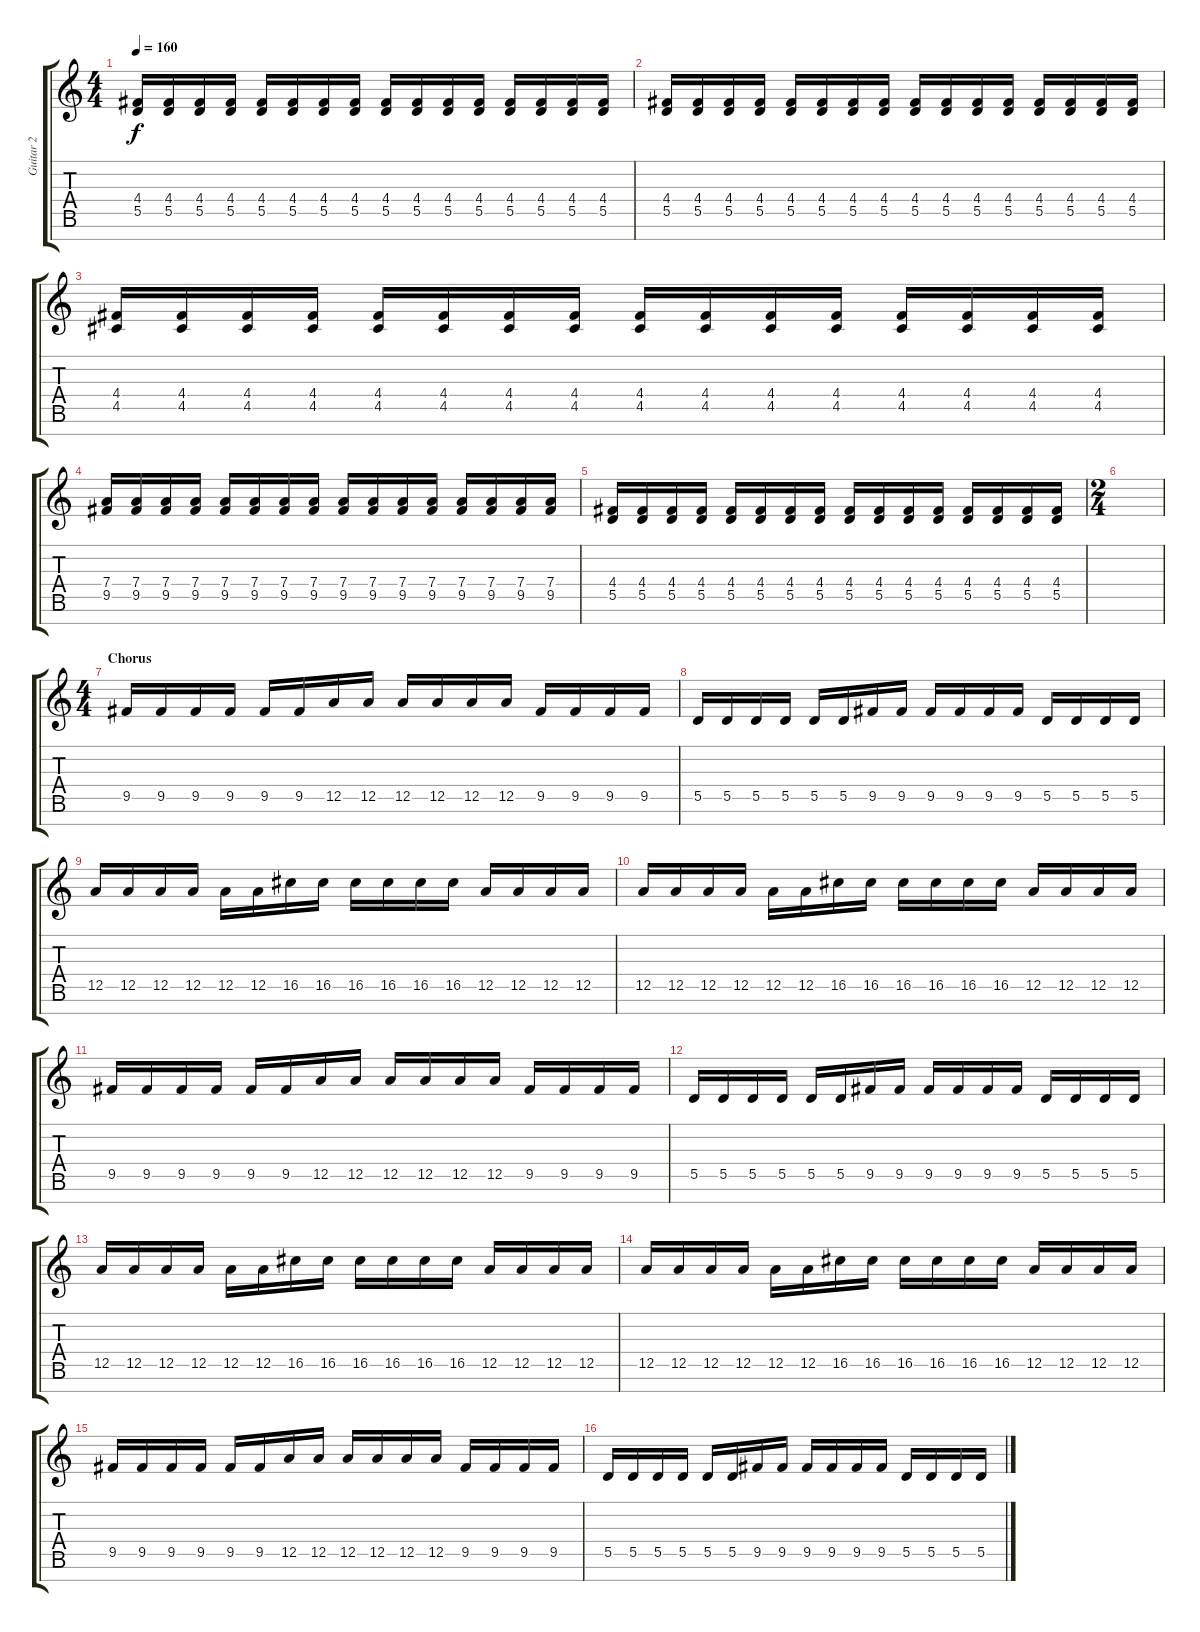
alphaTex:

\track ("Guitar 2" "Guitar 2") {instrument distortionguitar}
\staff {score tabs}
\tuning (E4 B3 Gb3 D3 A2 E2 B1) {hide}
\ts (4 4)
\tempo 160
\clef g2
\ks c
(4.4 5.5).16{dy f} (4.4 5.5).16 (4.4 5.5).16 (4.4 5.5).16 (4.4 5.5).16 (4.4 5.5).16 (4.4 5.5).16 (4.4 5.5).16 (4.4 5.5).16 (4.4 5.5).16 (4.4 5.5).16 (4.4 5.5).16 (4.4 5.5).16 (4.4 5.5).16 (4.4 5.5).16 (4.4 5.5).16 |
(4.4 5.5).16 (4.4 5.5).16 (4.4 5.5).16 (4.4 5.5).16 (4.4 5.5).16 (4.4 5.5).16 (4.4 5.5).16 (4.4 5.5).16 (4.4 5.5).16 (4.4 5.5).16 (4.4 5.5).16 (4.4 5.5).16 (4.4 5.5).16 (4.4 5.5).16 (4.4 5.5).16 (4.4 5.5).16 |
(4.4 4.5).16 (4.4 4.5).16 (4.4 4.5).16 (4.4 4.5).16 (4.4 4.5).16 (4.4 4.5).16 (4.4 4.5).16 (4.4 4.5).16 (4.4 4.5).16 (4.4 4.5).16 (4.4 4.5).16 (4.4 4.5).16 (4.4 4.5).16 (4.4 4.5).16 (4.4 4.5).16 (4.4 4.5).16 |
(7.4 9.5).16 (7.4 9.5).16 (7.4 9.5).16 (7.4 9.5).16 (7.4 9.5).16 (7.4 9.5).16 (7.4 9.5).16 (7.4 9.5).16 (7.4 9.5).16 (7.4 9.5).16 (7.4 9.5).16 (7.4 9.5).16 (7.4 9.5).16 (7.4 9.5).16 (7.4 9.5).16 (7.4 9.5).16 |
(4.4 5.5).16 (4.4 5.5).16 (4.4 5.5).16 (4.4 5.5).16 (4.4 5.5).16 (4.4 5.5).16 (4.4 5.5).16 (4.4 5.5).16 (4.4 5.5).16 (4.4 5.5).16 (4.4 5.5).16 (4.4 5.5).16 (4.4 5.5).16 (4.4 5.5).16 (4.4 5.5).16 (4.4 5.5).16 |
\ts (2 4)
|
\ts (4 4)
\section ("" "Chorus")
9.5.16 9.5.16 9.5.16 9.5.16 9.5.16 9.5.16 12.5.16 12.5.16 12.5.16 12.5.16 12.5.16 12.5.16 9.5.16 9.5.16 9.5.16 9.5.16 |
5.5.16 5.5.16 5.5.16 5.5.16 5.5.16 5.5.16 9.5.16 9.5.16 9.5.16 9.5.16 9.5.16 9.5.16 5.5.16 5.5.16 5.5.16 5.5.16 |
12.5.16 12.5.16 12.5.16 12.5.16 12.5.16 12.5.16 16.5.16 16.5.16 16.5.16 16.5.16 16.5.16 16.5.16 12.5.16 12.5.16 12.5.16 12.5.16 |
12.5.16 12.5.16 12.5.16 12.5.16 12.5.16 12.5.16 16.5.16 16.5.16 16.5.16 16.5.16 16.5.16 16.5.16 12.5.16 12.5.16 12.5.16 12.5.16 |
9.5.16 9.5.16 9.5.16 9.5.16 9.5.16 9.5.16 12.5.16 12.5.16 12.5.16 12.5.16 12.5.16 12.5.16 9.5.16 9.5.16 9.5.16 9.5.16 |
5.5.16 5.5.16 5.5.16 5.5.16 5.5.16 5.5.16 9.5.16 9.5.16 9.5.16 9.5.16 9.5.16 9.5.16 5.5.16 5.5.16 5.5.16 5.5.16 |
12.5.16 12.5.16 12.5.16 12.5.16 12.5.16 12.5.16 16.5.16 16.5.16 16.5.16 16.5.16 16.5.16 16.5.16 12.5.16 12.5.16 12.5.16 12.5.16 |
12.5.16 12.5.16 12.5.16 12.5.16 12.5.16 12.5.16 16.5.16 16.5.16 16.5.16 16.5.16 16.5.16 16.5.16 12.5.16 12.5.16 12.5.16 12.5.16 |
9.5.16 9.5.16 9.5.16 9.5.16 9.5.16 9.5.16 12.5.16 12.5.16 12.5.16 12.5.16 12.5.16 12.5.16 9.5.16 9.5.16 9.5.16 9.5.16 |
5.5.16 5.5.16 5.5.16 5.5.16 5.5.16 5.5.16 9.5.16 9.5.16 9.5.16 9.5.16 9.5.16 9.5.16 5.5.16 5.5.16 5.5.16 5.5.16
